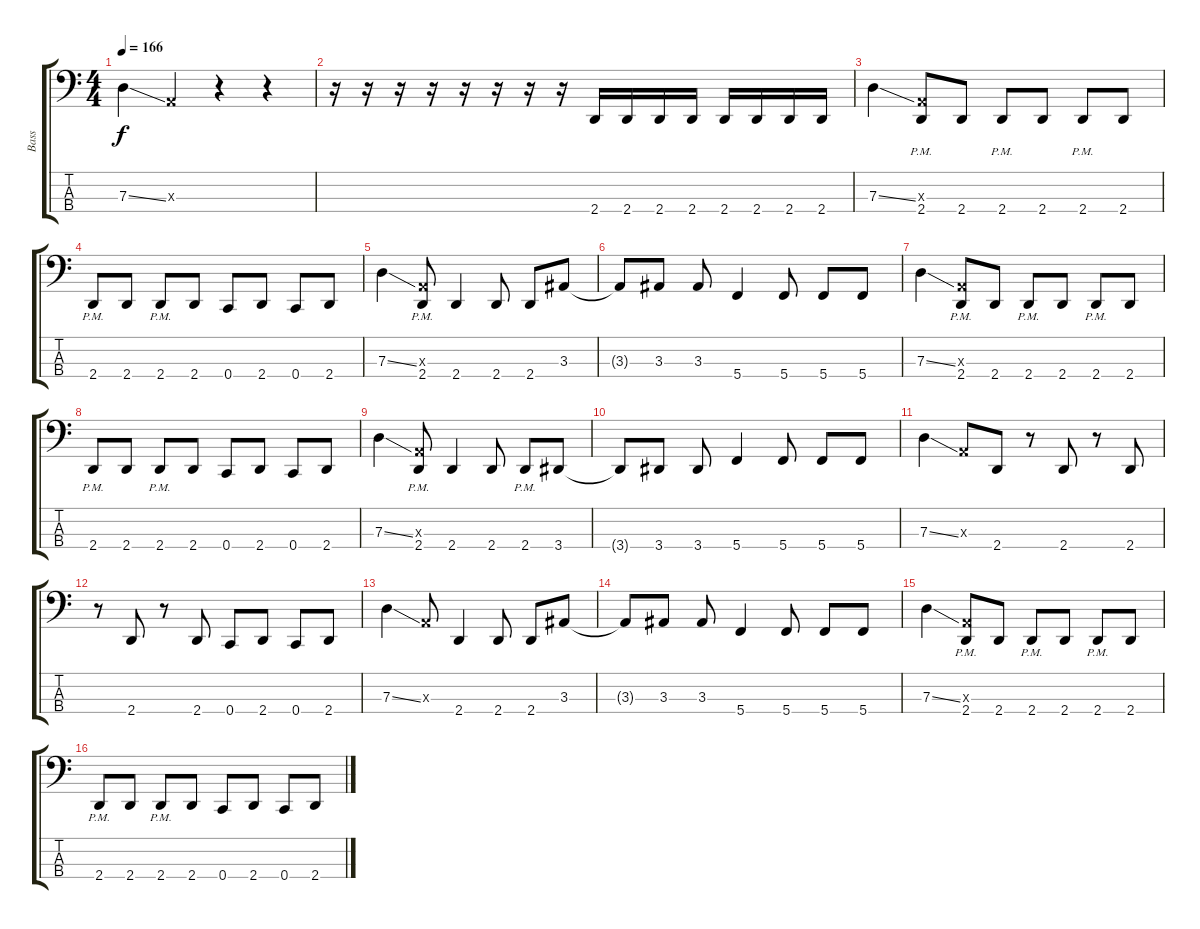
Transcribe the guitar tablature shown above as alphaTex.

\track ("Bass" "Bass") {instrument electricbasspick}
\staff {score tabs}
\tuning (F2 C2 G1 C1) {hide}
\ts (4 4)
\tempo 166
\clef f4
\ks c
7.3{ss}.4{dy f} 2.3{x}.4 r.4 r.4 |
r.16 r.16 r.16 r.16 r.16 r.16 r.16 r.16 2.4.16 2.4.16 2.4.16 2.4.16 2.4.16 2.4.16 2.4.16 2.4.16 |
7.3{ss}.4 (2.3{x} 2.4{pm}).8 2.4.8 2.4{pm}.8 2.4.8 2.4{pm}.8 2.4.8 |
2.4{pm}.8 2.4.8 2.4{pm}.8 2.4.8 0.4.8 2.4.8 0.4.8 2.4.8 |
7.3{ss}.4 (2.3{x} 2.4{pm}).8 2.4.4 2.4.8 2.4.8 3.3.8 |
3.3{t}.8 3.3.8 3.3.8 5.4.4 5.4.8 5.4.8 5.4.8 |
7.3{ss}.4 (2.3{x} 2.4{pm}).8 2.4.8 2.4{pm}.8 2.4.8 2.4{pm}.8 2.4.8 |
2.4{pm}.8 2.4.8 2.4{pm}.8 2.4.8 0.4.8 2.4.8 0.4.8 2.4.8 |
7.3{ss}.4 (2.3{x} 2.4{pm}).8 2.4.4 2.4.8 2.4{pm}.8 3.4.8 |
3.4{t}.8 3.4.8 3.4.8 5.4.4 5.4.8 5.4.8 5.4.8 |
7.3{ss}.4 2.3{x}.8 2.4.8 r.8 2.4.8 r.8 2.4.8 |
r.8 2.4.8 r.8 2.4.8 0.4.8 2.4.8 0.4.8 2.4.8 |
7.3{ss}.4 2.3{x}.8 2.4.4 2.4.8 2.4.8 3.3.8 |
3.3{t}.8 3.3.8 3.3.8 5.4.4 5.4.8 5.4.8 5.4.8 |
7.3{ss}.4 (2.3{x} 2.4{pm}).8 2.4.8 2.4{pm}.8 2.4.8 2.4{pm}.8 2.4.8 |
2.4{pm}.8 2.4.8 2.4{pm}.8 2.4.8 0.4.8 2.4.8 0.4.8 2.4.8
